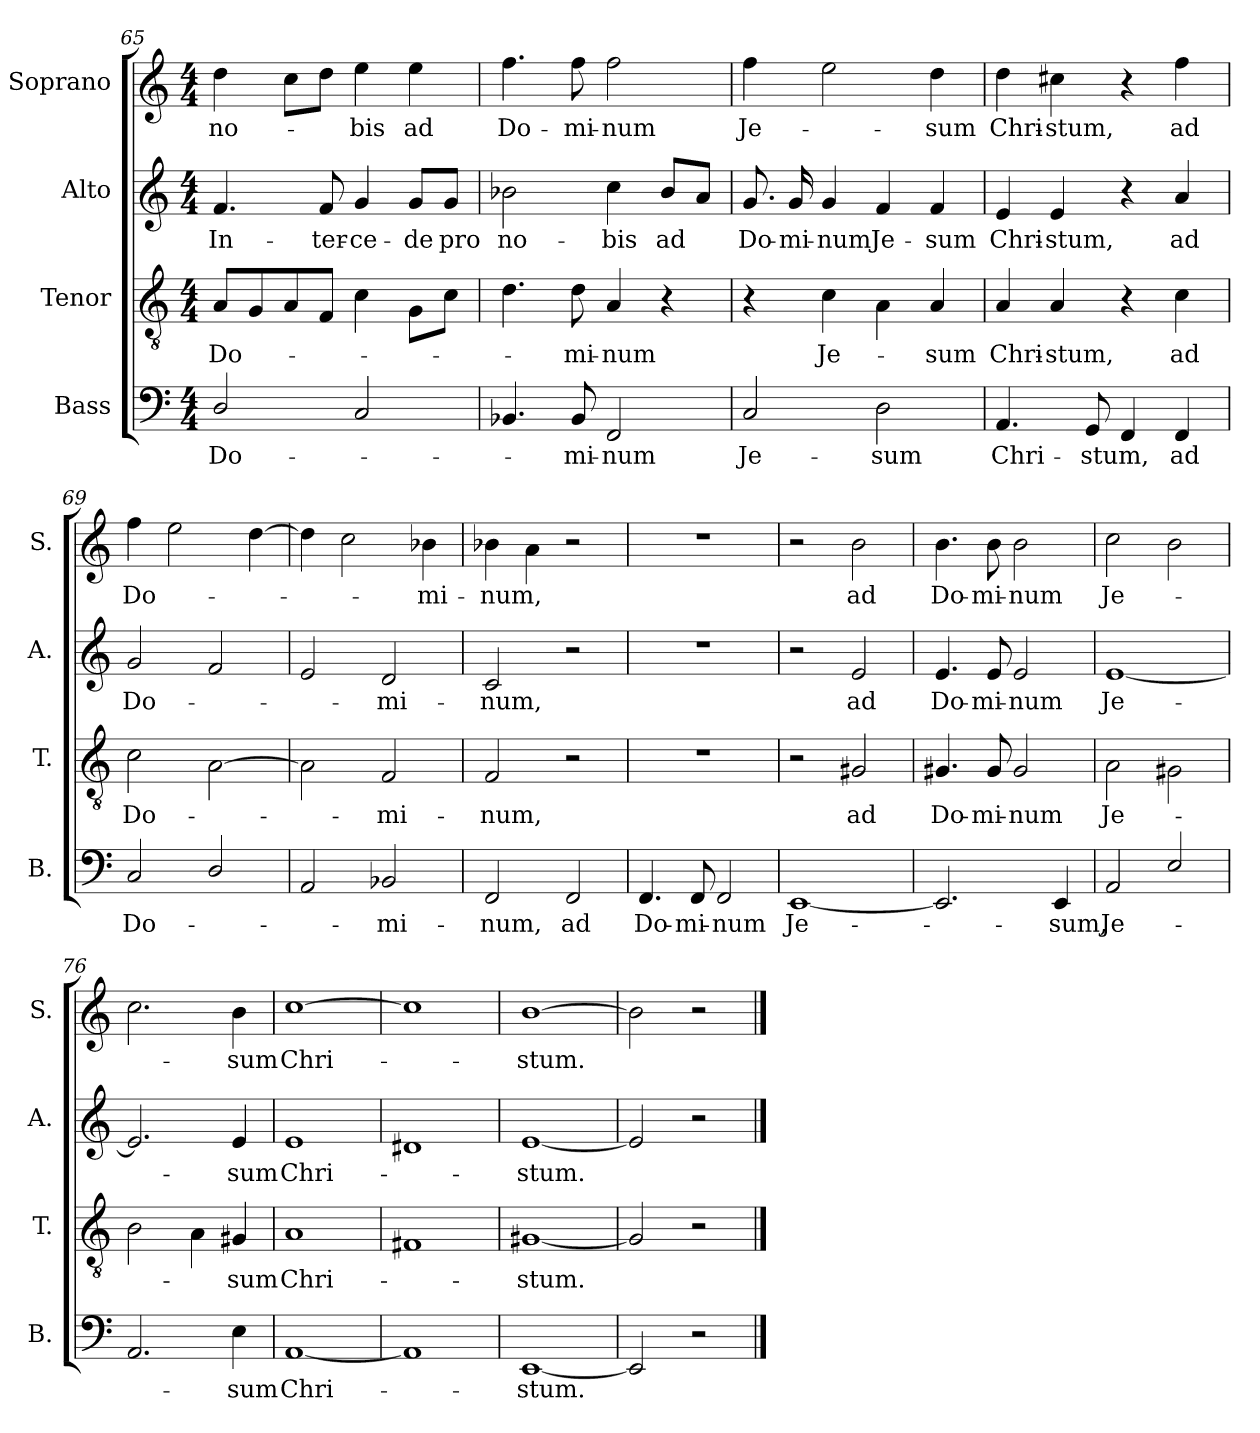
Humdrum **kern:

**kern	**text	**kern	**text	**kern	**text	**kern	**text
*part4	*part4	*part3	*part3	*part2	*part2	*part1	*part1
*staff4	*staff4	*staff3	*staff3	*staff2	*staff2	*staff1	*staff1
*I"Bass	*	*I"Tenor	*	*I"Alto	*	*I"Soprano	*
*I'B.	*	*I'T.	*	*I'A.	*	*I'S.	*
*clefF4	*	*clefGv2	*	*clefG2	*	*clefG2	*
*k[]	*	*k[]	*	*k[]	*	*k[]	*
*M4/4	*	*M4/4	*	*M4/4	*	*M4/4	*
=65	=65	=65	=65	=65	=65	=65	=65
!	!LO:LY:b	!	!LO:LY:b	!	!LO:LY:b	!	!LO:LY:b
2D/	Do-	8A/L	Do-	4.f/	In-	4dd\	no-
.	.	8G/	.	.	.	.	.
.	.	8A/	.	.	.	8cc\L	.
!	!	!	!	!	!LO:LY:b	!	!
.	.	8F/J	.	8f/	ter-	8dd\J	.
!	!	!	!	!	!LO:LY:b	!	!LO:LY:b
2C/	.	4c\	.	4g/	ce-	4ee\	bis
!	!	!	!	!	!LO:LY:b	!	!LO:LY:b
.	.	8G\L	.	8g/L	de	4ee\	ad
!	!	!	!	!	!LO:LY:b	!	!
.	.	8c\J	.	8g/J	pro	.	.
!!LO:PB:g=z
=66	=66	=66	=66	=66	=66	=66	=66
!	!	!	!	!	!LO:LY:b	!	!LO:LY:b
4.BB-X/	.	4.d\	.	2b-X\	no-	4.ff\	Do-
!	!LO:LY:b	!	!LO:LY:b	!	!	!	!LO:LY:b
8BB-/	mi-	8d\	mi-	.	.	8ff\	mi-
!	!LO:LY:b	!	!LO:LY:b	!	!LO:LY:b	!	!LO:LY:b
2FF/	num	4A/	num	4cc\	bis	2ff\	num
!	!	!	!	!	!LO:LY:b	!	!
.	.	4r	.	8b-/L	ad	.	.
.	.	.	.	8a/J	.	.	.
=67	=67	=67	=67	=67	=67	=67	=67
!	!LO:LY:b	!	!	!	!LO:LY:b	!	!LO:LY:b
2C/	Je-	4r	.	8.g/	Do-	4ff\	Je-
!	!	!	!	!	!LO:LY:b	!	!
.	.	.	.	16g/	mi-	.	.
!	!	!	!LO:LY:b	!	!LO:LY:b	!	!
.	.	4c\	Je-	4g/	num	2ee\	.
!	!LO:LY:b	!	!	!	!LO:LY:b	!	!
2D\	sum	4A\	.	4f/	Je-	.	.
!	!	!	!LO:LY:b	!	!LO:LY:b	!	!LO:LY:b
.	.	4A/	sum	4f/	sum	4dd\	sum
=68	=68	=68	=68	=68	=68	=68	=68
!	!LO:LY:b	!	!LO:LY:b	!	!LO:LY:b	!	!LO:LY:b
4.AA/	Chri-	4A/	Chri-	4e/	Chri-	4dd\	Chri-
!	!	!	!LO:LY:b	!	!LO:LY:b	!	!LO:LY:b
.	.	4A/	stum,	4e/	stum,	4cc#X\	stum,
!	!LO:LY:b	!	!	!	!	!	!
8GG/	-stum,	.	.	.	.	.	.
4FF/	.	4r	.	4r	.	4r	.
!	!LO:LY:b	!	!LO:LY:b	!	!LO:LY:b	!	!LO:LY:b
4FF/	ad	4c\	ad	4a/	ad	4ff\	ad
=69	=69	=69	=69	=69	=69	=69	=69
!	!LO:LY:b	!	!LO:LY:b	!	!LO:LY:b	!	!LO:LY:b
2C/	Do-	2c\	Do-	2g/	Do-	4ff\	Do-
.	.	.	.	.	.	2ee\	.
2D/	.	[2A\	.	2f/	.	.	.
.	.	.	.	.	.	[4dd\	.
=70	=70	=70	=70	=70	=70	=70	=70
2AA/	.	2A\]	.	2e/	.	4dd\]	.
.	.	.	.	.	.	2cc\	.
!	!LO:LY:b	!	!LO:LY:b	!	!LO:LY:b	!	!
2BB-X/	mi-	2F/	mi-	2d/	mi-	.	.
!	!	!	!	!	!	!	!LO:LY:b
.	.	.	.	.	.	4b-X\	mi-
=71	=71	=71	=71	=71	=71	=71	=71
!	!LO:LY:b	!	!LO:LY:b	!	!LO:LY:b	!	!LO:LY:b
2FF/	num,	2F/	-num,	2c/	-num,	4b-X\	-num,
.	.	.	.	.	.	4a\	.
!	!LO:LY:b	!	!	!	!	!	!
2FF/	ad	2r	.	2r	.	2r	.
!!LO:LB:g=z
=72	=72	=72	=72	=72	=72	=72	=72
!	!LO:LY:b	!	!	!	!	!	!
4.FF/	Do-	1r	.	1r	.	1r	.
!	!LO:LY:b	!	!	!	!	!	!
8FF/	mi-	.	.	.	.	.	.
!	!LO:LY:b	!	!	!	!	!	!
2FF/	num	.	.	.	.	.	.
=73	=73	=73	=73	=73	=73	=73	=73
!	!LO:LY:b	!	!	!	!	!	!
[1EE	Je-	2r	.	2r	.	2r	.
!	!	!	!LO:LY:b	!	!LO:LY:b	!	!LO:LY:b
.	.	2G#X/	ad	2e/	ad	2b\	ad
=74	=74	=74	=74	=74	=74	=74	=74
!	!	!	!LO:LY:b	!	!LO:LY:b	!	!LO:LY:b
2.EE/]	.	4.G#X/	Do-	4.e/	Do-	4.b\	Do-
!	!	!	!LO:LY:b	!	!LO:LY:b	!	!LO:LY:b
.	.	8G#/	mi-	8e/	mi-	8b\	mi-
!	!	!	!LO:LY:b	!	!LO:LY:b	!	!LO:LY:b
.	.	2G#/	num	2e/	num	2b\	num
!	!LO:LY:b	!	!	!	!	!	!
4EE/	sum,	.	.	.	.	.	.
=75	=75	=75	=75	=75	=75	=75	=75
!	!LO:LY:b	!	!LO:LY:b	!	!LO:LY:b	!	!LO:LY:b
2AA/	Je-	2A\	Je-	[1e	Je-	2cc\	Je-
2E/	.	2G#X\	.	.	.	2b\	.
=76	=76	=76	=76	=76	=76	=76	=76
2.AA/	.	2B\	.	2.e/]	.	2.cc\	.
.	.	4A\	.	.	.	.	.
!	!LO:LY:b	!	!LO:LY:b	!	!LO:LY:b	!	!LO:LY:b
4E\	sum	4G#X/	sum	4e/	sum	4b\	sum
=77	=77	=77	=77	=77	=77	=77	=77
!	!LO:LY:b	!	!LO:LY:b	!	!LO:LY:b	!	!LO:LY:b
[1AA	Chri-	1A	Chri-	1e	Chri-	[1cc	Chri-
=78	=78	=78	=78	=78	=78	=78	=78
1AA]	.	1F#X	.	1d#X	.	1cc]	.
=79	=79	=79	=79	=79	=79	=79	=79
!	!LO:LY:b	!	!LO:LY:b	!	!LO:LY:b	!	!LO:LY:b
[1EE	stum.	[1G#X	stum.	[1e	stum.	[1b	stum.
=80	=80	=80	=80	=80	=80	=80	=80
2EE/]	.	2G#/]	.	2e/]	.	2b\]	.
2r	.	2r	.	2r	.	2r	.
==	==	==	==	==	==	==	==
*-	*-	*-	*-	*-	*-	*-	*-
